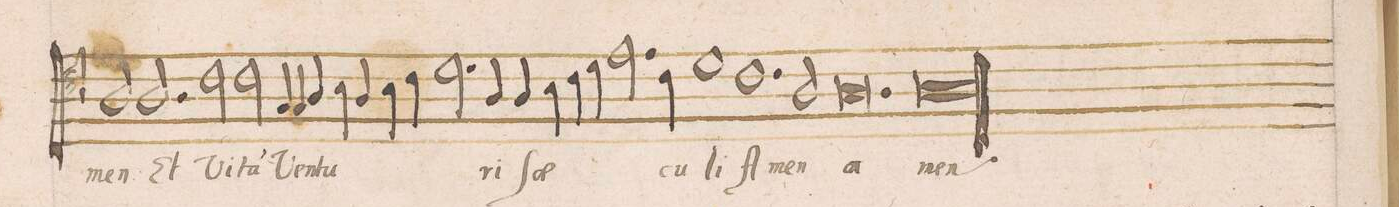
**kern	**text
*I"TENOR	*
*clefC4	*
*k[]	*
*met(C|)	*
*M2/1	*
2A/	-men
2.A/	Et
=239-	=239-
2c\	Vi-
2c\	-ta(m)
4G/	Ven-
4G/	-tu-
4A/	.
=240-	=240-
4B\	.
4A/	.
4B\	.
4c\	.
2.d\	.
4A/	ri
=241-	=241-
4A/	ſae-
4B\	.
4c\	.
4d\	.
2.e\	.
4c\	-cu-
=242-	=242-
1d\	-li
1.c\	A-
=243-	=243-
2A/	-men
0.A\	a-
=244-	=244-
=245-	=245-
0A\	-men
==	==
*-	*-
